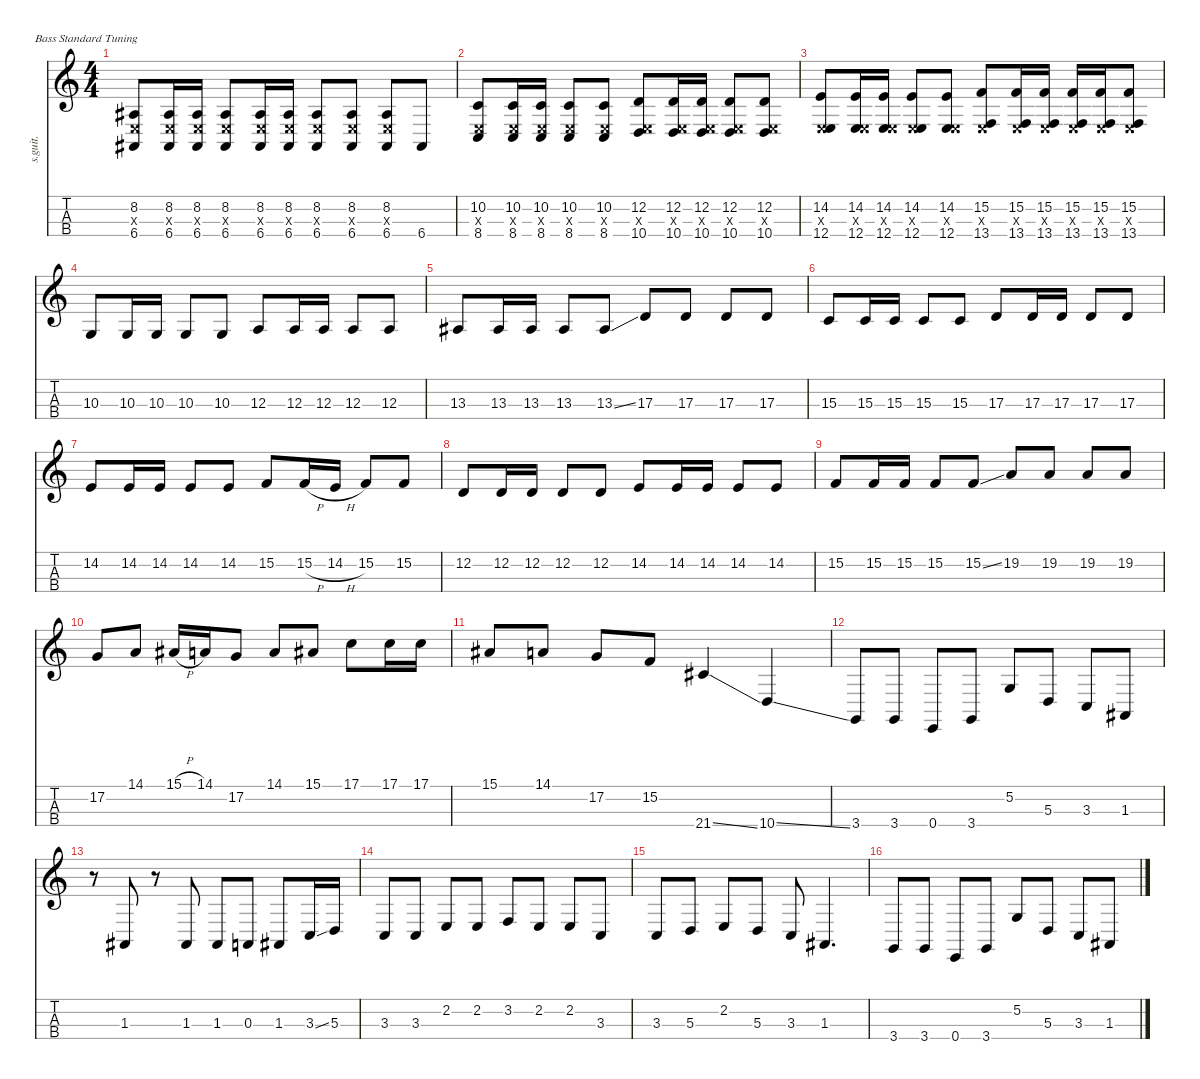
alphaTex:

\defaultSystemsLayout 4
\hideDynamics
\bracketExtendMode nobrackets
\track ("Ed King (Bass Guitar)" "s.guit.") {instrument electricbasspick}
\staff {score tabs}
\tuning (G2 D2 A1 E1)
\ts (4 4)
\tempo (150 hide)
\clef g2
\ks c
(6.4{acc #} 7.3{x} 8.2{acc #}).8{lyrics (0 "") lyrics (1 "") lyrics (2 "") lyrics (3 "") lyrics (4 "") dy f} (6.4{acc #} 7.3{x} 8.2{acc #}).16{lyrics (0 "") lyrics (1 "") lyrics (2 "") lyrics (3 "") lyrics (4 "")} (6.4{acc #} 7.3{x} 8.2{acc #}).16{lyrics (0 "") lyrics (1 "") lyrics (2 "") lyrics (3 "") lyrics (4 "")} (8.2{acc #} 7.3{x} 6.4{acc #}).8{lyrics (0 "") lyrics (1 "") lyrics (2 "") lyrics (3 "") lyrics (4 "")} (6.4{acc #} 7.3{x} 8.2{acc #}).16{lyrics (0 "") lyrics (1 "") lyrics (2 "") lyrics (3 "") lyrics (4 "")} (6.4{acc #} 7.3{x} 8.2{acc #}).16{lyrics (0 "") lyrics (1 "") lyrics (2 "") lyrics (3 "") lyrics (4 "")} (6.4{acc #} 7.3{x} 8.2{acc #}).8{lyrics (0 "") lyrics (1 "") lyrics (2 "") lyrics (3 "") lyrics (4 "")} (6.4{acc #} 7.3{x} 8.2{acc #}).8{lyrics (0 "") lyrics (1 "") lyrics (2 "") lyrics (3 "") lyrics (4 "")} (8.2{acc #} 7.3{x} 6.4{acc #}).8{lyrics (0 "") lyrics (1 "") lyrics (2 "") lyrics (3 "") lyrics (4 "")} 6.4{acc #}.8{lyrics (0 "") lyrics (1 "") lyrics (2 "") lyrics (3 "") lyrics (4 "")} |
(10.2 7.3{x} 8.4).8{lyrics (0 "") lyrics (1 "") lyrics (2 "") lyrics (3 "") lyrics (4 "")} (8.4 7.3{x} 10.2).16{lyrics (0 "") lyrics (1 "") lyrics (2 "") lyrics (3 "") lyrics (4 "")} (8.4 7.3{x} 10.2).16{lyrics (0 "") lyrics (1 "") lyrics (2 "") lyrics (3 "") lyrics (4 "")} (10.2 7.3{x} 8.4).8{lyrics (0 "") lyrics (1 "") lyrics (2 "") lyrics (3 "") lyrics (4 "")} (8.4 7.3{x} 10.2).8{lyrics (0 "") lyrics (1 "") lyrics (2 "") lyrics (3 "") lyrics (4 "")} (12.2 7.3{x} 10.4).8{lyrics (0 "") lyrics (1 "") lyrics (2 "") lyrics (3 "") lyrics (4 "")} (10.4 7.3{x} 12.2).16{lyrics (0 "") lyrics (1 "") lyrics (2 "") lyrics (3 "") lyrics (4 "")} (10.4 7.3{x} 12.2).16{lyrics (0 "") lyrics (1 "") lyrics (2 "") lyrics (3 "") lyrics (4 "")} (12.2 7.3{x} 10.4).8{lyrics (0 "") lyrics (1 "") lyrics (2 "") lyrics (3 "") lyrics (4 "")} (7.3{x} 12.2 10.4).8{lyrics (0 "") lyrics (1 "") lyrics (2 "") lyrics (3 "") lyrics (4 "")} |
(14.2 7.3{x} 12.4).8{lyrics (0 "") lyrics (1 "") lyrics (2 "") lyrics (3 "") lyrics (4 "")} (12.4 7.3{x} 14.2).16{lyrics (0 "") lyrics (1 "") lyrics (2 "") lyrics (3 "") lyrics (4 "")} (12.4 7.3{x} 14.2).16{lyrics (0 "") lyrics (1 "") lyrics (2 "") lyrics (3 "") lyrics (4 "")} (14.2 7.3{x} 12.4).8{lyrics (0 "") lyrics (1 "") lyrics (2 "") lyrics (3 "") lyrics (4 "")} (12.4 7.3{x} 14.2).8{lyrics (0 "") lyrics (1 "") lyrics (2 "") lyrics (3 "") lyrics (4 "")} (15.2 7.3{x} 13.4).8{lyrics (0 "") lyrics (1 "") lyrics (2 "") lyrics (3 "") lyrics (4 "")} (13.4 7.3{x} 15.2).16{lyrics (0 "") lyrics (1 "") lyrics (2 "") lyrics (3 "") lyrics (4 "")} (13.4 7.3{x} 15.2).16{lyrics (0 "") lyrics (1 "") lyrics (2 "") lyrics (3 "") lyrics (4 "")} (15.2 7.3{x} 13.4).16{lyrics (0 "") lyrics (1 "") lyrics (2 "") lyrics (3 "") lyrics (4 "")} (13.4 7.3{x} 15.2).16{lyrics (0 "") lyrics (1 "") lyrics (2 "") lyrics (3 "") lyrics (4 "")} (7.3{x} 13.4 15.2).8{lyrics (0 "") lyrics (1 "") lyrics (2 "") lyrics (3 "") lyrics (4 "")} |
10.3.8{lyrics (0 "") lyrics (1 "") lyrics (2 "") lyrics (3 "") lyrics (4 "")} 10.3.16{lyrics (0 "") lyrics (1 "") lyrics (2 "") lyrics (3 "") lyrics (4 "")} 10.3.16{lyrics (0 "") lyrics (1 "") lyrics (2 "") lyrics (3 "") lyrics (4 "")} 10.3.8{lyrics (0 "") lyrics (1 "") lyrics (2 "") lyrics (3 "") lyrics (4 "")} 10.3.8{lyrics (0 "") lyrics (1 "") lyrics (2 "") lyrics (3 "") lyrics (4 "")} 12.3.8{lyrics (0 "") lyrics (1 "") lyrics (2 "") lyrics (3 "") lyrics (4 "")} 12.3.16{lyrics (0 "") lyrics (1 "") lyrics (2 "") lyrics (3 "") lyrics (4 "")} 12.3.16{lyrics (0 "") lyrics (1 "") lyrics (2 "") lyrics (3 "") lyrics (4 "")} 12.3.8{lyrics (0 "") lyrics (1 "") lyrics (2 "") lyrics (3 "") lyrics (4 "")} 12.3.8{lyrics (0 "") lyrics (1 "") lyrics (2 "") lyrics (3 "") lyrics (4 "")} |
13.3{acc #}.8{lyrics (0 "") lyrics (1 "") lyrics (2 "") lyrics (3 "") lyrics (4 "")} 13.3{acc #}.16{lyrics (0 "") lyrics (1 "") lyrics (2 "") lyrics (3 "") lyrics (4 "")} 13.3{acc #}.16{lyrics (0 "") lyrics (1 "") lyrics (2 "") lyrics (3 "") lyrics (4 "")} 13.3{acc #}.8{lyrics (0 "") lyrics (1 "") lyrics (2 "") lyrics (3 "") lyrics (4 "")} 13.3{ss acc #}.8{lyrics (0 "") lyrics (1 "") lyrics (2 "") lyrics (3 "") lyrics (4 "")} 17.3.8{lyrics (0 "") lyrics (1 "") lyrics (2 "") lyrics (3 "") lyrics (4 "")} 17.3.8{lyrics (0 "") lyrics (1 "") lyrics (2 "") lyrics (3 "") lyrics (4 "")} 17.3.8{lyrics (0 "") lyrics (1 "") lyrics (2 "") lyrics (3 "") lyrics (4 "")} 17.3.8{lyrics (0 "") lyrics (1 "") lyrics (2 "") lyrics (3 "") lyrics (4 "")} |
15.3.8{lyrics (0 "") lyrics (1 "") lyrics (2 "") lyrics (3 "") lyrics (4 "")} 15.3.16{lyrics (0 "") lyrics (1 "") lyrics (2 "") lyrics (3 "") lyrics (4 "")} 15.3.16{lyrics (0 "") lyrics (1 "") lyrics (2 "") lyrics (3 "") lyrics (4 "")} 15.3.8{lyrics (0 "") lyrics (1 "") lyrics (2 "") lyrics (3 "") lyrics (4 "")} 15.3.8{lyrics (0 "") lyrics (1 "") lyrics (2 "") lyrics (3 "") lyrics (4 "")} 17.3.8{lyrics (0 "") lyrics (1 "") lyrics (2 "") lyrics (3 "") lyrics (4 "")} 17.3.16{lyrics (0 "") lyrics (1 "") lyrics (2 "") lyrics (3 "") lyrics (4 "")} 17.3.16{lyrics (0 "") lyrics (1 "") lyrics (2 "") lyrics (3 "") lyrics (4 "")} 17.3.8{lyrics (0 "") lyrics (1 "") lyrics (2 "") lyrics (3 "") lyrics (4 "")} 17.3.8{lyrics (0 "") lyrics (1 "") lyrics (2 "") lyrics (3 "") lyrics (4 "")} |
14.2.8{lyrics (0 "") lyrics (1 "") lyrics (2 "") lyrics (3 "") lyrics (4 "")} 14.2.16{lyrics (0 "") lyrics (1 "") lyrics (2 "") lyrics (3 "") lyrics (4 "")} 14.2.16{lyrics (0 "") lyrics (1 "") lyrics (2 "") lyrics (3 "") lyrics (4 "")} 14.2.8{lyrics (0 "") lyrics (1 "") lyrics (2 "") lyrics (3 "") lyrics (4 "")} 14.2.8{lyrics (0 "") lyrics (1 "") lyrics (2 "") lyrics (3 "") lyrics (4 "")} 15.2.8{lyrics (0 "") lyrics (1 "") lyrics (2 "") lyrics (3 "") lyrics (4 "")} 15.2{h}.16{lyrics (0 "") lyrics (1 "") lyrics (2 "") lyrics (3 "") lyrics (4 "")} 14.2{h}.16{lyrics (0 "") lyrics (1 "") lyrics (2 "") lyrics (3 "") lyrics (4 "")} 15.2.8{lyrics (0 "") lyrics (1 "") lyrics (2 "") lyrics (3 "") lyrics (4 "")} 15.2.8{lyrics (0 "") lyrics (1 "") lyrics (2 "") lyrics (3 "") lyrics (4 "")} |
12.2.8{lyrics (0 "") lyrics (1 "") lyrics (2 "") lyrics (3 "") lyrics (4 "")} 12.2.16{lyrics (0 "") lyrics (1 "") lyrics (2 "") lyrics (3 "") lyrics (4 "")} 12.2.16{lyrics (0 "") lyrics (1 "") lyrics (2 "") lyrics (3 "") lyrics (4 "")} 12.2.8{lyrics (0 "") lyrics (1 "") lyrics (2 "") lyrics (3 "") lyrics (4 "")} 12.2.8{lyrics (0 "") lyrics (1 "") lyrics (2 "") lyrics (3 "") lyrics (4 "")} 14.2.8{lyrics (0 "") lyrics (1 "") lyrics (2 "") lyrics (3 "") lyrics (4 "")} 14.2.16{lyrics (0 "") lyrics (1 "") lyrics (2 "") lyrics (3 "") lyrics (4 "")} 14.2.16{lyrics (0 "") lyrics (1 "") lyrics (2 "") lyrics (3 "") lyrics (4 "")} 14.2.8{lyrics (0 "") lyrics (1 "") lyrics (2 "") lyrics (3 "") lyrics (4 "")} 14.2.8{lyrics (0 "") lyrics (1 "") lyrics (2 "") lyrics (3 "") lyrics (4 "")} |
15.2.8{lyrics (0 "") lyrics (1 "") lyrics (2 "") lyrics (3 "") lyrics (4 "")} 15.2.16{lyrics (0 "") lyrics (1 "") lyrics (2 "") lyrics (3 "") lyrics (4 "")} 15.2.16{lyrics (0 "") lyrics (1 "") lyrics (2 "") lyrics (3 "") lyrics (4 "")} 15.2.8{lyrics (0 "") lyrics (1 "") lyrics (2 "") lyrics (3 "") lyrics (4 "")} 15.2{ss}.8{lyrics (0 "") lyrics (1 "") lyrics (2 "") lyrics (3 "") lyrics (4 "")} 19.2.8{lyrics (0 "") lyrics (1 "") lyrics (2 "") lyrics (3 "") lyrics (4 "")} 19.2.8{lyrics (0 "") lyrics (1 "") lyrics (2 "") lyrics (3 "") lyrics (4 "")} 19.2.8{lyrics (0 "") lyrics (1 "") lyrics (2 "") lyrics (3 "") lyrics (4 "")} 19.2.8{lyrics (0 "") lyrics (1 "") lyrics (2 "") lyrics (3 "") lyrics (4 "")} |
17.2.8{lyrics (0 "") lyrics (1 "") lyrics (2 "") lyrics (3 "") lyrics (4 "")} 14.1.8{lyrics (0 "") lyrics (1 "") lyrics (2 "") lyrics (3 "") lyrics (4 "")} 15.1{h acc #}.16{lyrics (0 "") lyrics (1 "") lyrics (2 "") lyrics (3 "") lyrics (4 "")} 14.1.16{lyrics (0 "") lyrics (1 "") lyrics (2 "") lyrics (3 "") lyrics (4 "")} 17.2.8{lyrics (0 "") lyrics (1 "") lyrics (2 "") lyrics (3 "") lyrics (4 "")} 14.1.8{lyrics (0 "") lyrics (1 "") lyrics (2 "") lyrics (3 "") lyrics (4 "")} 15.1{acc #}.8{lyrics (0 "") lyrics (1 "") lyrics (2 "") lyrics (3 "") lyrics (4 "")} 17.1.8{lyrics (0 "") lyrics (1 "") lyrics (2 "") lyrics (3 "") lyrics (4 "")} 17.1.16{lyrics (0 "") lyrics (1 "") lyrics (2 "") lyrics (3 "") lyrics (4 "")} 17.1.16{lyrics (0 "") lyrics (1 "") lyrics (2 "") lyrics (3 "") lyrics (4 "")} |
15.1{acc #}.8{lyrics (0 "") lyrics (1 "") lyrics (2 "") lyrics (3 "") lyrics (4 "")} 14.1.8{lyrics (0 "") lyrics (1 "") lyrics (2 "") lyrics (3 "") lyrics (4 "")} 17.2.8{lyrics (0 "") lyrics (1 "") lyrics (2 "") lyrics (3 "") lyrics (4 "")} 15.2.8{lyrics (0 "") lyrics (1 "") lyrics (2 "") lyrics (3 "") lyrics (4 "")} 21.4{ss acc #}.4{lyrics (0 "") lyrics (1 "") lyrics (2 "") lyrics (3 "") lyrics (4 "")} 10.4{ss}.4{lyrics (0 "") lyrics (1 "") lyrics (2 "") lyrics (3 "") lyrics (4 "")} |
3.4.8{lyrics (0 "") lyrics (1 "") lyrics (2 "") lyrics (3 "") lyrics (4 "")} 3.4.8{lyrics (0 "") lyrics (1 "") lyrics (2 "") lyrics (3 "") lyrics (4 "")} 0.4.8{lyrics (0 "") lyrics (1 "") lyrics (2 "") lyrics (3 "") lyrics (4 "")} 3.4.8{lyrics (0 "") lyrics (1 "") lyrics (2 "") lyrics (3 "") lyrics (4 "")} 5.2.8{lyrics (0 "") lyrics (1 "") lyrics (2 "") lyrics (3 "") lyrics (4 "")} 5.3.8{lyrics (0 "") lyrics (1 "") lyrics (2 "") lyrics (3 "") lyrics (4 "")} 3.3.8{lyrics (0 "") lyrics (1 "") lyrics (2 "") lyrics (3 "") lyrics (4 "")} 1.3{acc #}.8{lyrics (0 "") lyrics (1 "") lyrics (2 "") lyrics (3 "") lyrics (4 "")} |
r.8 1.3{acc #}.8{lyrics (0 "") lyrics (1 "") lyrics (2 "") lyrics (3 "") lyrics (4 "")} r.8 1.3{acc #}.8{lyrics (0 "") lyrics (1 "") lyrics (2 "") lyrics (3 "") lyrics (4 "")} 1.3{acc #}.8{lyrics (0 "") lyrics (1 "") lyrics (2 "") lyrics (3 "") lyrics (4 "")} 0.3.8{lyrics (0 "") lyrics (1 "") lyrics (2 "") lyrics (3 "") lyrics (4 "")} 1.3{acc #}.8{lyrics (0 "") lyrics (1 "") lyrics (2 "") lyrics (3 "") lyrics (4 "")} 3.3{ss}.16{lyrics (0 "") lyrics (1 "") lyrics (2 "") lyrics (3 "") lyrics (4 "")} 5.3.16{lyrics (0 "") lyrics (1 "") lyrics (2 "") lyrics (3 "") lyrics (4 "")} |
3.3.8{lyrics (0 "") lyrics (1 "") lyrics (2 "") lyrics (3 "") lyrics (4 "")} 3.3.8{lyrics (0 "") lyrics (1 "") lyrics (2 "") lyrics (3 "") lyrics (4 "")} 2.2.8{lyrics (0 "") lyrics (1 "") lyrics (2 "") lyrics (3 "") lyrics (4 "")} 2.2.8{lyrics (0 "") lyrics (1 "") lyrics (2 "") lyrics (3 "") lyrics (4 "")} 3.2.8{lyrics (0 "") lyrics (1 "") lyrics (2 "") lyrics (3 "") lyrics (4 "")} 2.2.8{lyrics (0 "") lyrics (1 "") lyrics (2 "") lyrics (3 "") lyrics (4 "")} 2.2.8{lyrics (0 "") lyrics (1 "") lyrics (2 "") lyrics (3 "") lyrics (4 "")} 3.3.8{lyrics (0 "") lyrics (1 "") lyrics (2 "") lyrics (3 "") lyrics (4 "")} |
3.3.8{lyrics (0 "") lyrics (1 "") lyrics (2 "") lyrics (3 "") lyrics (4 "")} 5.3.8{lyrics (0 "") lyrics (1 "") lyrics (2 "") lyrics (3 "") lyrics (4 "")} 2.2.8{lyrics (0 "") lyrics (1 "") lyrics (2 "") lyrics (3 "") lyrics (4 "")} 5.3.8{lyrics (0 "") lyrics (1 "") lyrics (2 "") lyrics (3 "") lyrics (4 "")} 3.3.8{lyrics (0 "") lyrics (1 "") lyrics (2 "") lyrics (3 "") lyrics (4 "")} 1.3{acc #}.4{d lyrics (0 "") lyrics (1 "") lyrics (2 "") lyrics (3 "") lyrics (4 "")} |
3.4.8{lyrics (0 "") lyrics (1 "") lyrics (2 "") lyrics (3 "") lyrics (4 "")} 3.4.8{lyrics (0 "") lyrics (1 "") lyrics (2 "") lyrics (3 "") lyrics (4 "")} 0.4.8{lyrics (0 "") lyrics (1 "") lyrics (2 "") lyrics (3 "") lyrics (4 "")} 3.4.8{lyrics (0 "") lyrics (1 "") lyrics (2 "") lyrics (3 "") lyrics (4 "")} 5.2.8{lyrics (0 "") lyrics (1 "") lyrics (2 "") lyrics (3 "") lyrics (4 "")} 5.3.8{lyrics (0 "") lyrics (1 "") lyrics (2 "") lyrics (3 "") lyrics (4 "")} 3.3.8{lyrics (0 "") lyrics (1 "") lyrics (2 "") lyrics (3 "") lyrics (4 "")} 1.3{acc #}.8{lyrics (0 "") lyrics (1 "") lyrics (2 "") lyrics (3 "") lyrics (4 "")}
